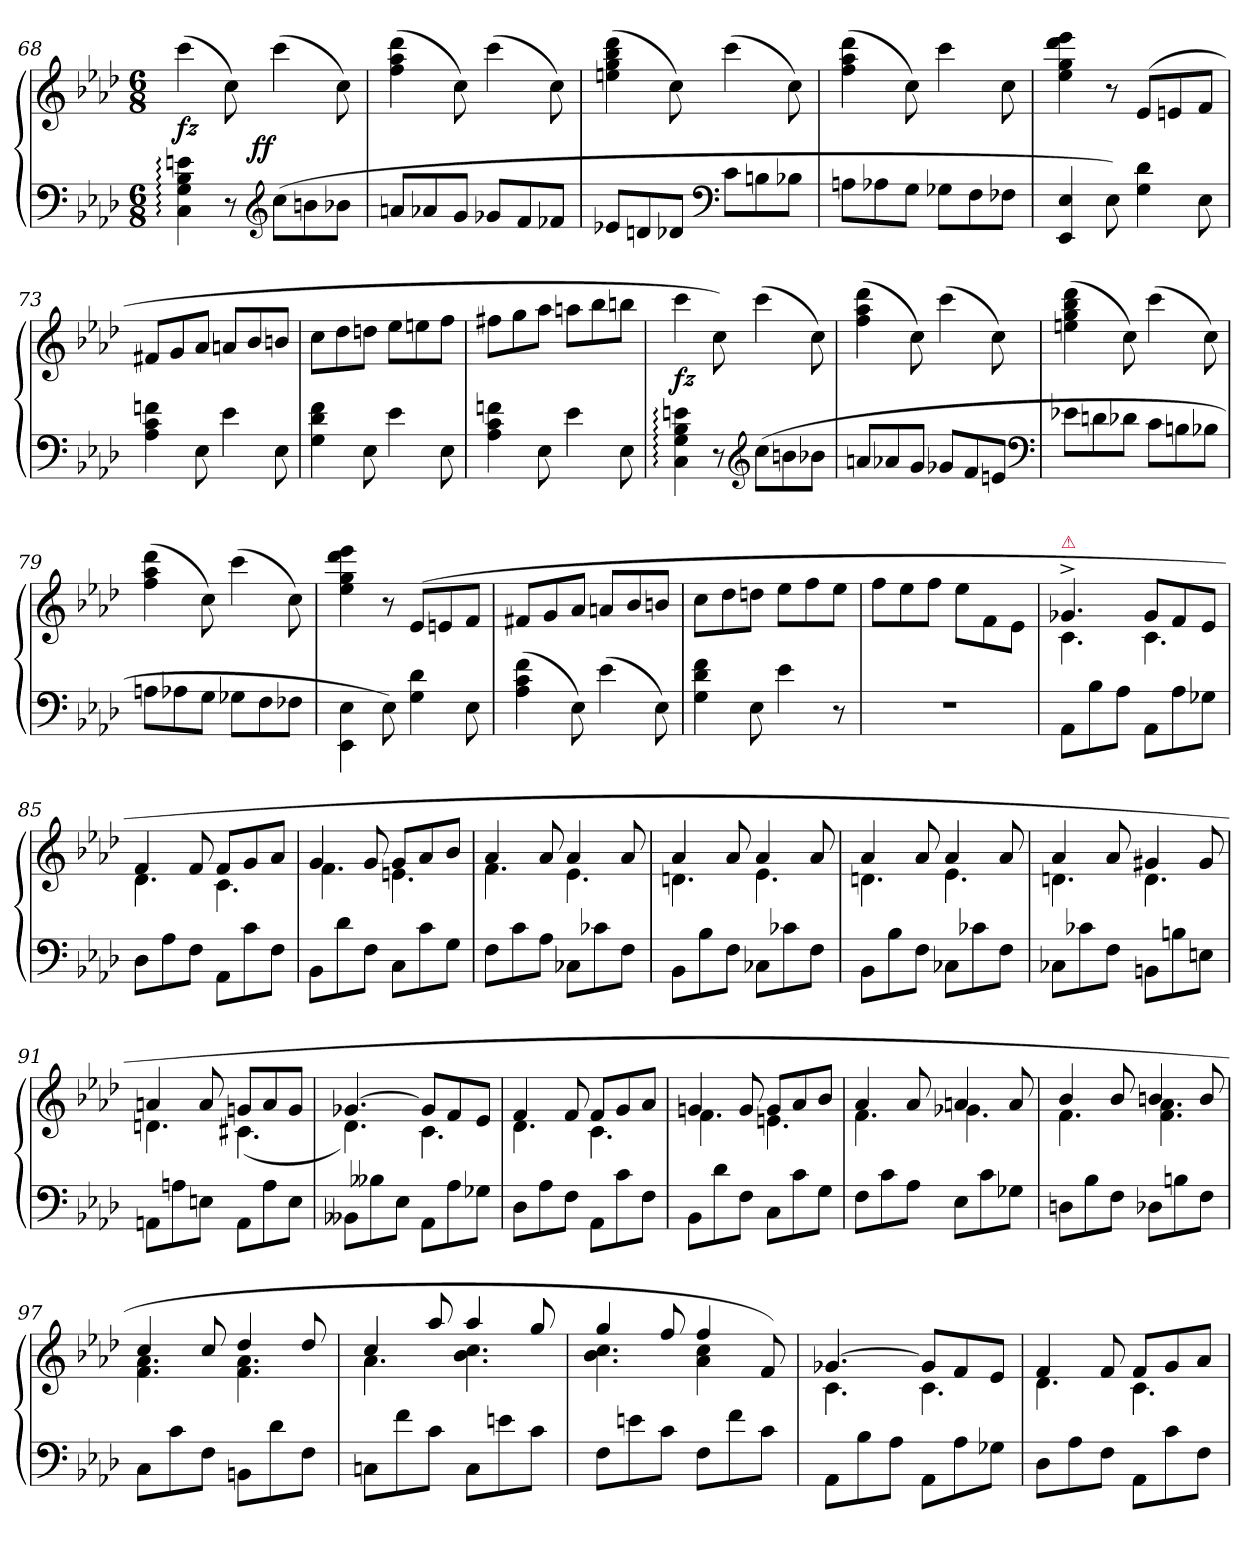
**kern	**kern	**dynam
*part1	*part1	*part1
*staff2	*staff1	*staff1/2
*clefF4	*clefG2	*
*k[b-e-a-d-]	*k[b-e-a-d-]	*
*M6/8	*M6/8	*
=68	=68	=68
4C: 4G: 4B-: 4en:	(>4ccc	fz
8r	8cc)	.
*clefG2	*	*
!	!	!LO:DY:rj
(>8ccL	(>4ccc	ff
8bn	.	.
8b-XJ	8cc)	.
=69	=69	=69
8anL	(>4ff 4aa- 4ddd-	.
8a-X	.	.
8gJ	8cc)	.
8g-XL	(>4ccc	.
8f	.	.
8f-XJ	8cc)	.
=70	=70	=70
8e-XL	(>4een 4gg 4bb- 4ddd-	.
8dn	.	.
8d-XJ	8cc)	.
*clefF4	*	*
8cL	(>4ccc	.
8Bn	.	.
8B-XJ	8cc)	.
=71	=71	=71
8AnL	(>4ff 4aa- 4ddd-	.
8A-X	.	.
8GJ	8cc)	.
8G-XL	4ccc	.
8F	.	.
8F-XJ	8cc	.
=72	=72	=72
4EE- 4E-	4ee- 4gg 4ddd- 4eee-	.
8E-)	8r	.
4G 4d-	(>8e-L	.
.	8en	.
8E-	8fJ	.
=73	=73	=73
4A- 4c 4fn	8f#XL	.
.	8g	.
8E-	8a-J	.
4e-	8anL	.
.	8b-	.
8E-	8bnJ	.
=74	=74	=74
4G 4d- 4f	8ccL	.
.	8dd-	.
8E-	8ddnJ	.
4e-	8ee-L	.
.	8een	.
8E-	8ffJ	.
=75	=75	=75
4A- 4c 4fn	8ff#XL	.
.	8gg	.
8E-	8aa-J	.
4e-	8aanL	.
.	8bb-	.
8E-	8bbnJ	.
=76	=76	=76
4C: 4G: 4B-: 4en:	4ccc	fz
8r	8cc)	.
*clefG2	*	*
(>8ccL	(>4ccc	.
8bn	.	.
8b-XJ	8cc)	.
=77	=77	=77
8anL	(>4ff 4aa- 4ddd-	.
8a-X	.	.
8gJ	8cc)	.
8g-XL	(>4ccc	.
8f	.	.
8enJ	8cc)	.
*clefF4	*	*
=78	=78	=78
8e-XL	(>4een 4gg 4bb- 4ddd-	.
8dn	.	.
8d-XJ	8cc)	.
8cL	(>4ccc	.
8Bn	.	.
8B-XJ	8cc)	.
=79	=79	=79
8AnL	(>4ff 4aa- 4ddd-	.
8A-X	.	.
8GJ	8cc)	.
8G-XL	(>4ccc	.
8F	.	.
8F-XJ	8cc)	.
=80	=80	=80
4EE-\ 4E-\	4ee- 4gg 4ddd- 4eee-	.
8E-)	8r	.
4G 4d-	(>8e-L	.
.	8en	.
8E-	8fJ	.
=81	=81	=81
(>4A- 4c 4f	8f#XL	.
.	8g	.
8E-)	8a-J	.
(>4e-	8anL	.
.	8b-	.
8E-)	8bnJ	.
=82	=82	=82
4G 4d- 4f	8ccL	.
.	8dd-	.
8E-	8ddnJ	.
4e-	8ee-L	.
.	8ff	.
8r	8ee-J	.
=83	=83	=83
2.rF	8ffL	.
.	8ee-	.
.	8ffJ	.
.	8ee-\L	.
.	8f	.
.	8e-J	.
=84	=84	=84
*	*^	*
!	!LO:TX:a:color=crimson:t=⚠	!	!
8AA-L	4.g-X^>	4.c	.
8B-	.	.	.
8A-J	.	.	.
8AA-L	8g-L	4.c	.
8A-	8f	.	.
8G-XJ	8e-J	.	.
=85	=85	=85	=85
8D-L	4f	4.d-	.
8A-	.	.	.
8FJ	8f	.	.
8AA-L	8fL	4.c	.
8c	8g	.	.
8FJ	8a-J	.	.
=86	=86	=86	=86
8BB-L	4g	4.f	.
8d-	.	.	.
8FJ	8g	.	.
8CL	8gL	4.en	.
8c	8a-	.	.
8GJ	8b-J	.	.
=87	=87	=87	=87
8FL	4a-	4.f	.
8c	.	.	.
8A-J	8a-	.	.
8C-XL	4a-	4.e-	.
8c-X	.	.	.
8FJ	8a-	.	.
=88	=88	=88	=88
8BB-L	4a-	4.dn	.
8B-	.	.	.
8FJ	8a-	.	.
8C-XL	4a-	4.e-	.
8c-X	.	.	.
8FJ	8a-	.	.
=89	=89	=89	=89
8BB-L	4a-	4.dn	.
8B-	.	.	.
8FJ	8a-	.	.
8C-XL	4a-	4.e-	.
8c-X	.	.	.
8FJ	8a-	.	.
=90	=90	=90	=90
8C-XL	4a-	4.dn	.
8c-X	.	.	.
8FJ	8a-	.	.
8BBnL	4g#X	4.d	.
8Bn	.	.	.
8EnJ	8g#	.	.
=91	=91	=91	=91
8AAnL	4an	4.dn	.
8An	.	.	.
8EnJ	8a	.	.
8AAL	8gnL	(<4.c#X	.
8A	8a	.	.
8EJ	8gJ	.	.
=92	=92	=92	=92
8BB--XL	[4.g-X	4.d-)	.
8B--X	.	.	.
8E-J	.	.	.
8AA-L	8g-L]	4.c	.
8A-	8f	.	.
8G-XJ	8e-J	.	.
=93	=93	=93	=93
8D-L	4f	4.d-	.
8A-	.	.	.
8FJ	8f	.	.
8AA-L	8fL	4.c	.
8c	8g	.	.
8FJ	8a-J	.	.
=94	=94	=94	=94
8BB-L	4gn	4.f	.
8d-	.	.	.
8FJ	8g	.	.
8CL	8gL	4.en	.
8c	8a-	.	.
8GJ	8b-J	.	.
=95	=95	=95	=95
8FL	4a-	4.f	.
8c	.	.	.
8A-J	8a-	.	.
8E-L	4an	4.g-X	.
8c	.	.	.
8G-XJ	8a	.	.
=96	=96	=96	=96
8DnL	4b-	4.f	.
8B-	.	.	.
8FJ	8b-	.	.
8D-XL	4bn	4.f 4.a-	.
8Bn	.	.	.
8FJ	8b	.	.
=97	=97	=97	=97
8CL	4cc	4.f 4.a-	.
8c	.	.	.
8FJ	8cc	.	.
8BBnL	4dd-	4.f 4.a-	.
8d-	.	.	.
8FJ	8dd-	.	.
=98	=98	=98	=98
8CnL	4cc	4.a-	.
8f	.	.	.
8cJ	8aa-	.	.
8CL	4aa-	4.b- 4.cc	.
8en	.	.	.
8cJ	8gg	.	.
=99	=99	=99	=99
8FL	4gg	4.b- 4.cc	.
8en	.	.	.
8cJ	8ff	.	.
8FL	4ff	4a- 4cc	.
8f	.	.	.
8cJ	8f)	8ryy	.
=100	=100	=100	=100
8AA-L	[4.g-X	4.c	.
8B-	.	.	.
8A-J	.	.	.
8AA-L	8g-L]	4.c	.
8A-	8f	.	.
8G-XJ	8e-J	.	.
=101	=101	=101	=101
8D-L	4f	4.d-	.
8A-	.	.	.
8FJ	8f	.	.
8AA-L	8fL	4.c	.
8c	8g	.	.
8FJ	8a-J	.	.
*	*v	*v	*
=	=	=
*-	*-	*-
